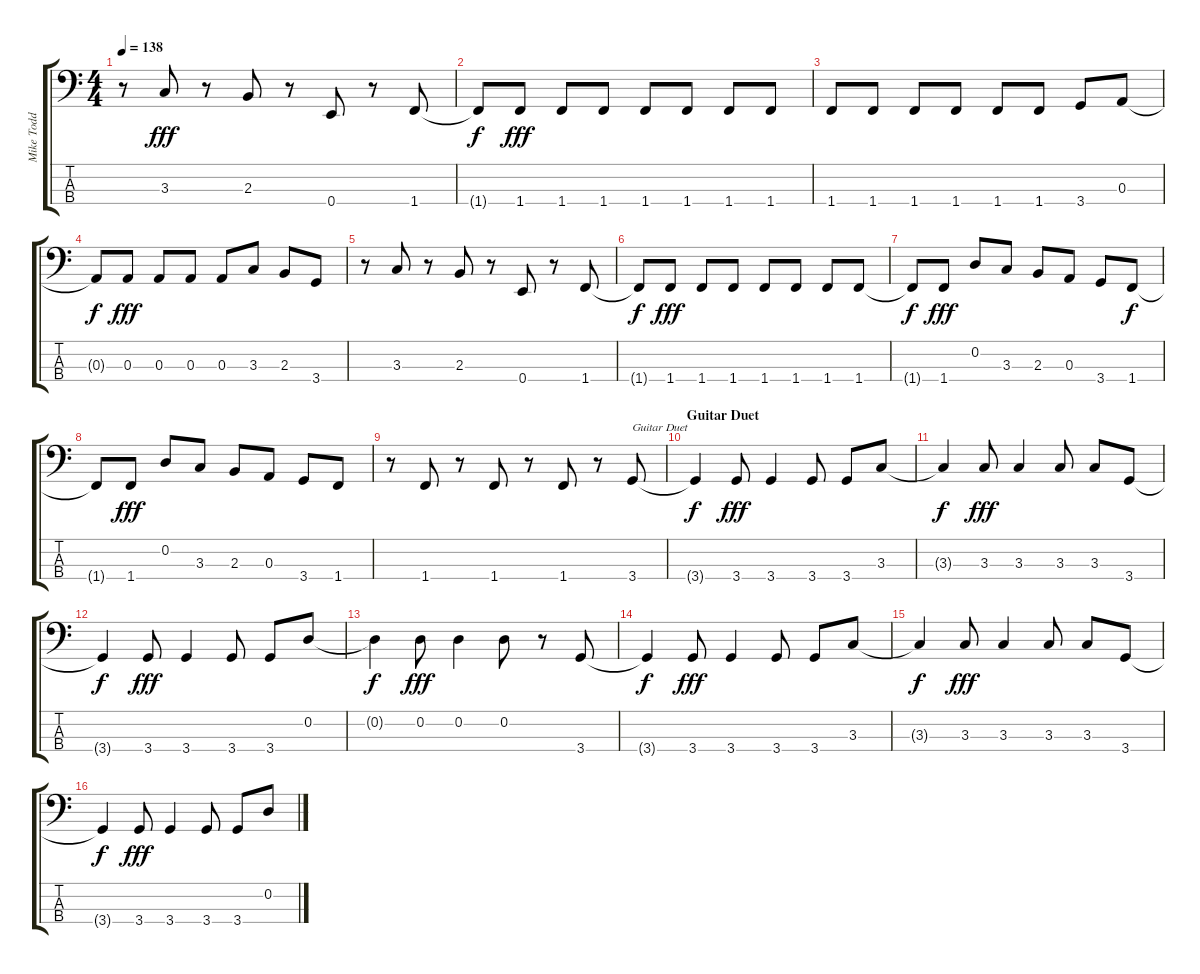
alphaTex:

\track ("Mike Todd" "Mike Todd") {instrument electricbassfinger}
\staff {score tabs}
\tuning (G2 D2 A1 E1) {hide}
\ts (4 4)
\tempo 138
\clef f4
\ks c
r.8{dy fff} 3.3.8 r.8 2.3.8 r.8 0.4.8 r.8 1.4.8 |
1.4{t}.8{dy f} 1.4.8{dy fff} 1.4.8 1.4.8 1.4.8 1.4.8 1.4.8 1.4.8 |
1.4.8 1.4.8 1.4.8 1.4.8 1.4.8 1.4.8 3.4.8 0.3.8 |
0.3{t}.8{dy f} 0.3.8{dy fff} 0.3.8 0.3.8 0.3.8 3.3.8 2.3.8 3.4.8 |
r.8 3.3.8 r.8 2.3.8 r.8 0.4.8 r.8 1.4.8 |
1.4{t}.8{dy f} 1.4.8{dy fff} 1.4.8 1.4.8 1.4.8 1.4.8 1.4.8 1.4.8 |
1.4{t}.8{dy f} 1.4.8{dy fff} 0.2.8 3.3.8 2.3.8 0.3.8 3.4.8 1.4.8{dy f} |
1.4{t}.8 1.4.8{dy fff} 0.2.8 3.3.8 2.3.8 0.3.8 3.4.8 1.4.8 |
r.8 1.4.8 r.8 1.4.8 r.8 1.4.8 r.8 3.4.8{txt "Guitar Duet"} |
\section ("" "Guitar Duet")
3.4{t}.4{dy f} 3.4.8{dy fff} 3.4.4 3.4.8 3.4.8 3.3.8 |
3.3{t}.4{dy f} 3.3.8{dy fff} 3.3.4 3.3.8 3.3.8 3.4.8 |
3.4{t}.4{dy f} 3.4.8{dy fff} 3.4.4 3.4.8 3.4.8 0.2.8 |
0.2{t}.4{dy f} 0.2.8{dy fff} 0.2.4 0.2.8 r.8 3.4.8 |
3.4{t}.4{dy f} 3.4.8{dy fff} 3.4.4 3.4.8 3.4.8 3.3.8 |
3.3{t}.4{dy f} 3.3.8{dy fff} 3.3.4 3.3.8 3.3.8 3.4.8 |
3.4{t}.4{dy f} 3.4.8{dy fff} 3.4.4 3.4.8 3.4.8 0.2.8
